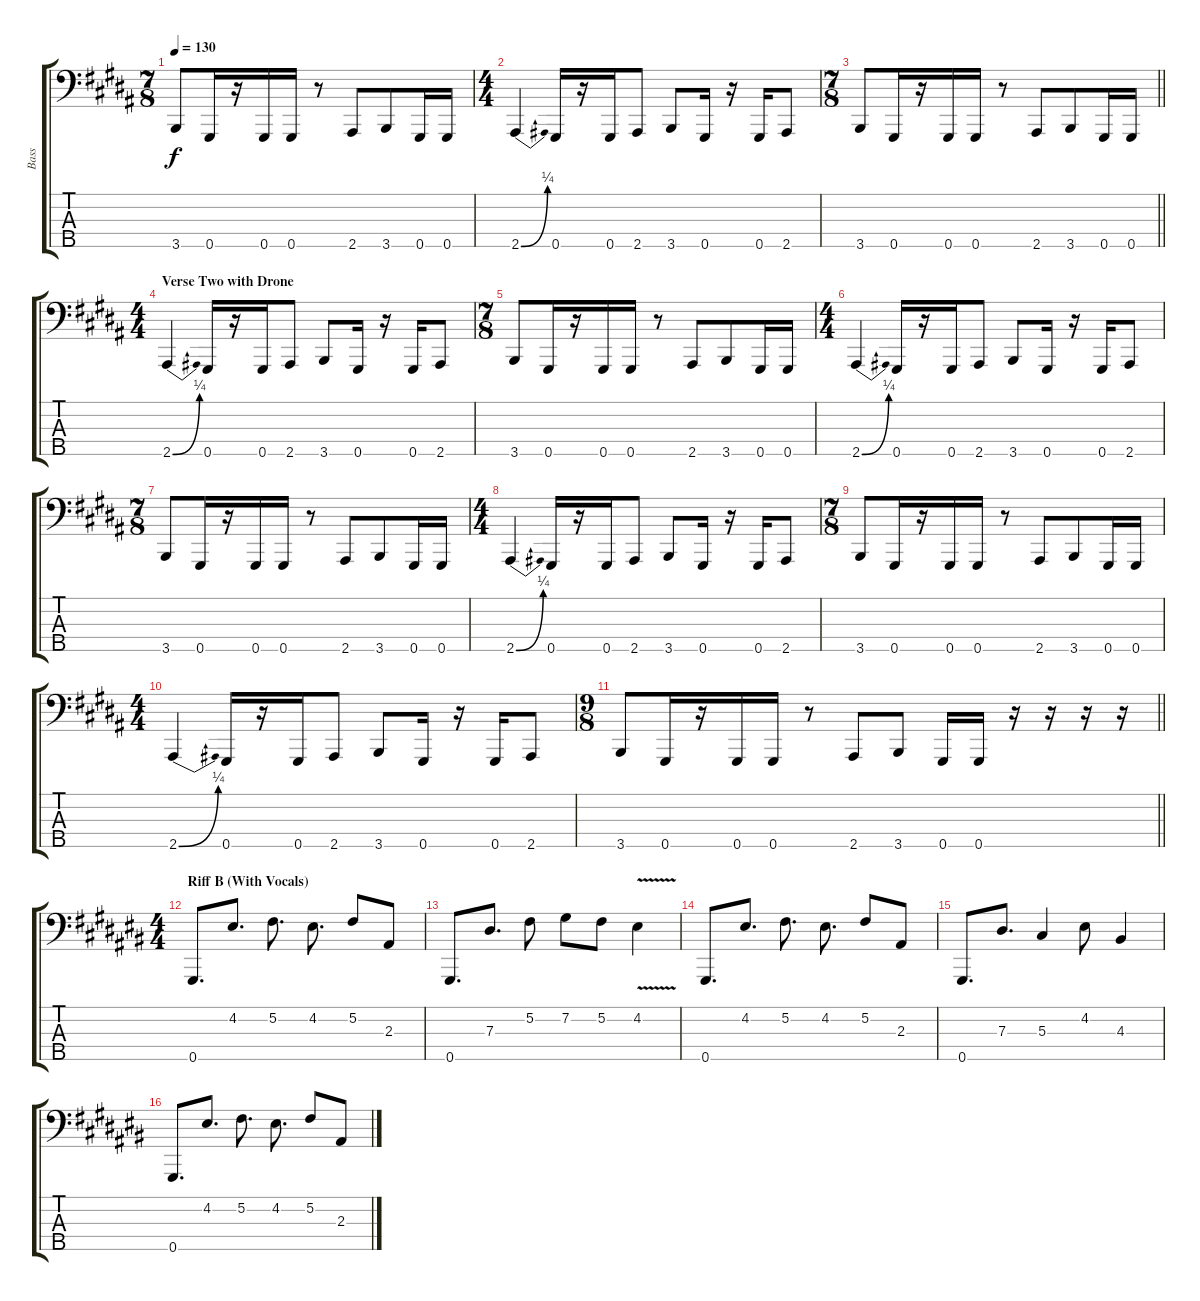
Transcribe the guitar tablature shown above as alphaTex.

\track ("Bass" "Bass") {instrument electricbasspick}
\staff {score tabs}
\tuning (Gb2 Db2 Ab1 Eb1 Ab0) {hide}
\ts (7 8)
\tempo 130
\clef f4
\ks g#minor
3.5.8{dy f} 0.5.16 r.16 0.5.16 0.5.16 r.8 2.5.8 3.5.8 0.5.16 0.5.16 |
\ts (4 4)
2.5{be (bend 0 0 60 1)}.4 0.5.16 r.16 0.5.16 2.5.8 3.5.8 0.5.16 r.16 0.5.16 2.5.8 |
\ts (7 8)
\barLineRight lightlight
3.5.8 0.5.16 r.16 0.5.16 0.5.16 r.8 2.5.8 3.5.8 0.5.16 0.5.16 |
\ts (4 4)
\section ("" "Verse Two with Drone")
2.5{be (bend 0 0 60 1)}.4 0.5.16 r.16 0.5.16 2.5.8 3.5.8 0.5.16 r.16 0.5.16 2.5.8 |
\ts (7 8)
3.5.8 0.5.16 r.16 0.5.16 0.5.16 r.8 2.5.8 3.5.8 0.5.16 0.5.16 |
\ts (4 4)
2.5{be (bend 0 0 60 1)}.4 0.5.16 r.16 0.5.16 2.5.8 3.5.8 0.5.16 r.16 0.5.16 2.5.8 |
\ts (7 8)
3.5.8 0.5.16 r.16 0.5.16 0.5.16 r.8 2.5.8 3.5.8 0.5.16 0.5.16 |
\ts (4 4)
2.5{be (bend 0 0 60 1)}.4 0.5.16 r.16 0.5.16 2.5.8 3.5.8 0.5.16 r.16 0.5.16 2.5.8 |
\ts (7 8)
3.5.8 0.5.16 r.16 0.5.16 0.5.16 r.8 2.5.8 3.5.8 0.5.16 0.5.16 |
\ts (4 4)
2.5{be (bend 0 0 60 1)}.4 0.5.16 r.16 0.5.16 2.5.8 3.5.8 0.5.16 r.16 0.5.16 2.5.8 |
\ts (9 8)
\barLineRight lightlight
3.5.8 0.5.16 r.16 0.5.16 0.5.16 r.8 2.5.8 3.5.8 0.5.16 0.5.16 r.16 r.16 r.16 r.16 |
\ts (4 4)
\section ("" "Riff B (With Vocals)")
\ks a#minor
0.5.8{d} 4.2.8{d} 5.2.8{d} 4.2.8{d} 5.2.8 2.3.8 |
0.5.8{d} 7.3.8{d} 5.2.8 7.2.8 5.2.8 4.2{v}.4 |
0.5.8{d} 4.2.8{d} 5.2.8{d} 4.2.8{d} 5.2.8 2.3.8 |
0.5.8{d} 7.3.8{d} 5.3.4 4.2.8 4.3.4 |
0.5.8{d} 4.2.8{d} 5.2.8{d} 4.2.8{d} 5.2.8 2.3.8
